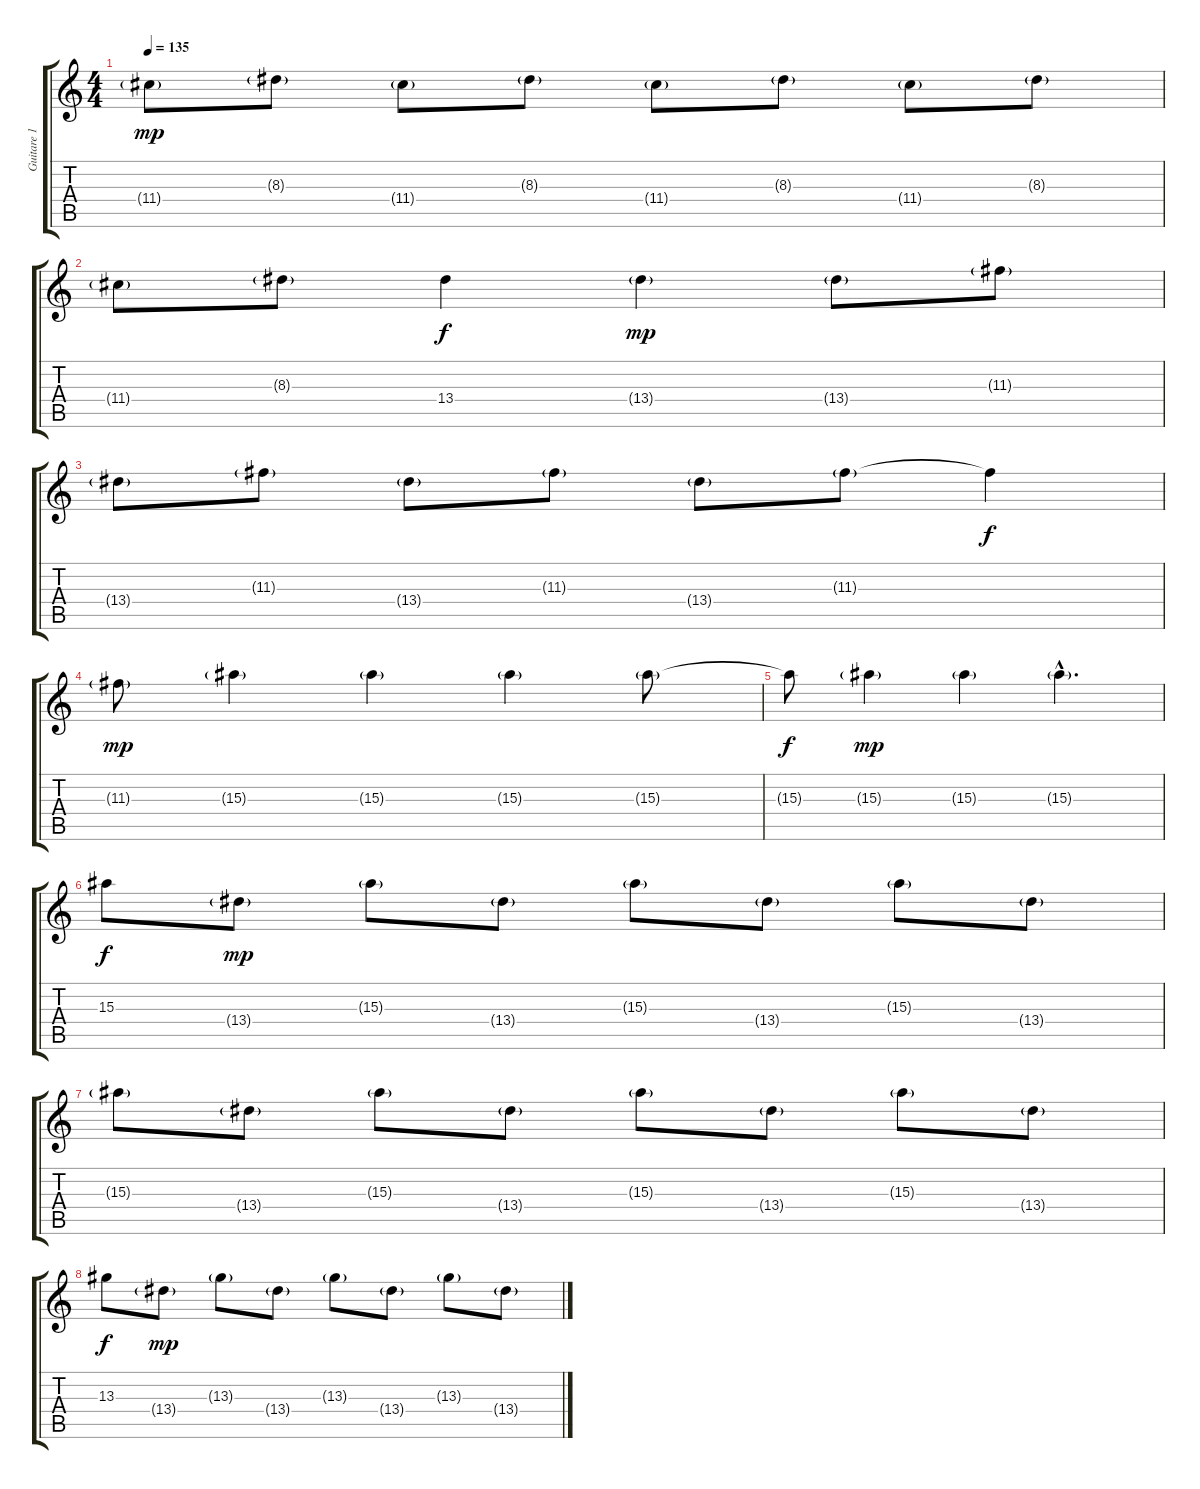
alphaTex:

\track ("Guitare 1" "Guitare 1") {instrument electricguitarjazz}
\staff {score tabs}
\tuning (E4 B3 G3 D3 A2 E2) {hide}
\ts (4 4)
\tempo 135
\clef g2
\ks c
11.4{g}.8{dy mp} 8.3{g}.8 11.4{g}.8 8.3{g}.8 11.4{g}.8 8.3{g}.8 11.4{g}.8 8.3{g}.8 |
11.4{g}.8 8.3{g}.8 13.4.4{dy f} 13.4{g}.4{dy mp} 13.4{g}.8 11.3{g}.8 |
13.4{g}.8 11.3{g}.8 13.4{g}.8 11.3{g}.8 13.4{g}.8 11.3{g}.8 11.3{t}.4{dy f} |
11.3{g}.8{dy mp} 15.3{g}.4 15.3{g}.4 15.3{g}.4 15.3{g}.8 |
15.3{t}.8{dy f} 15.3{g}.4{dy mp} 15.3{g}.4 15.3{g hac}.4{d} |
15.3.8{dy f} 13.4{g}.8{dy mp} 15.3{g}.8 13.4{g}.8 15.3{g}.8 13.4{g}.8 15.3{g}.8 13.4{g}.8 |
15.3{g}.8 13.4{g}.8 15.3{g}.8 13.4{g}.8 15.3{g}.8 13.4{g}.8 15.3{g}.8 13.4{g}.8 |
13.3.8{dy f} 13.4{g}.8{dy mp} 13.3{g}.8 13.4{g}.8 13.3{g}.8 13.4{g}.8 13.3{g}.8 13.4{g}.8
